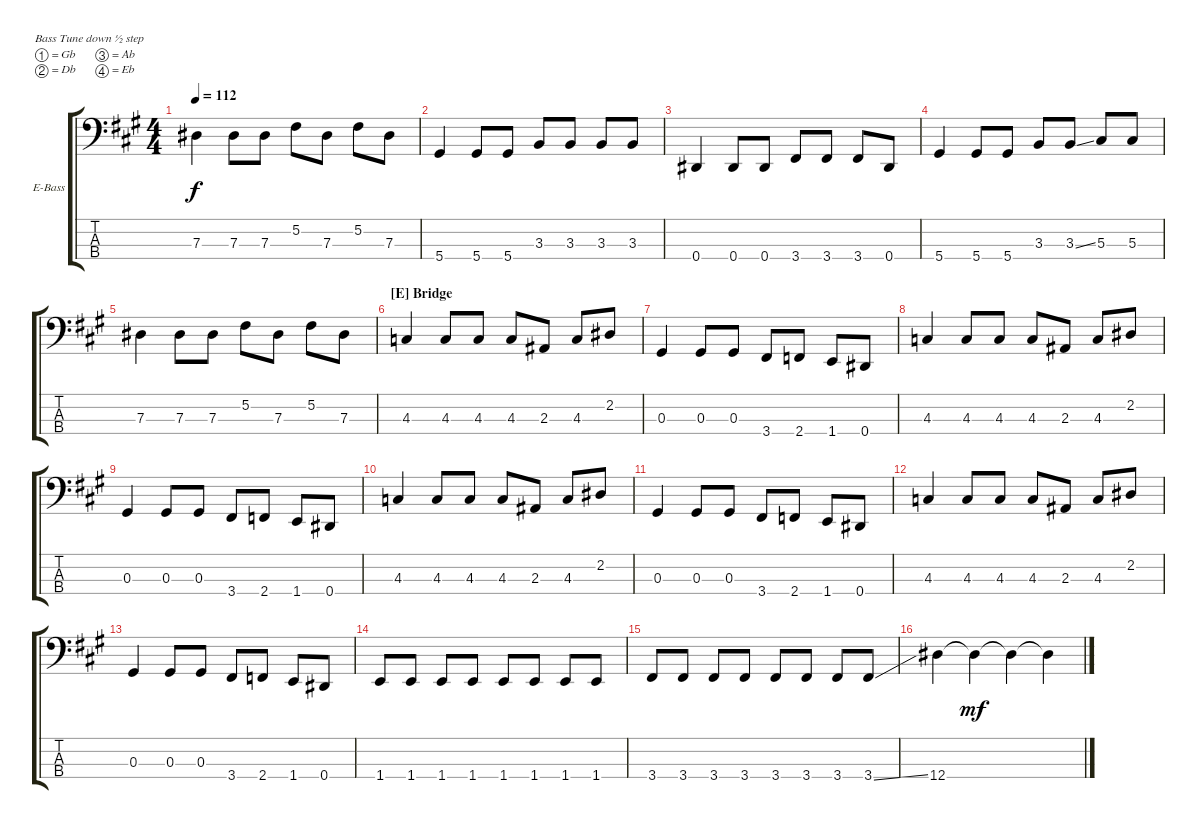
\defaultSystemsLayout 4
\bracketExtendMode groupsimilarinstruments
\firstSystemTrackNameOrientation horizontal
\otherSystemsTrackNameOrientation horizontal
\track ("Electric Bass" "E-Bass") {instrument electricbassfinger}
\staff {score tabs}
\tuning (Gb2 Db2 Ab1 Eb1)
\ts (4 4)
\tempo 112
\clef f4
\scale
1.07062
\ks a
7.3.4{dy f} 7.3.8 7.3.8 5.2.8 7.3.8 5.2.8 7.3.8 |
\scale
0.929382 5.4.4 5.4.8 5.4.8 3.3.8 3.3.8 3.3.8 3.3.8 |
\scale
1.07062 0.4.4 0.4.8 0.4.8 3.4.8 3.4.8 3.4.8 0.4.8 |
\scale
0.929382 5.4.4 5.4.8 5.4.8 3.3.8 3.3{ss}.8 5.3.8 5.3.8 |
\scale
1.07062 7.3.4 7.3.8 7.3.8 5.2.8 7.3.8 5.2.8 7.3.8 |
\section ("E" "Bridge")
\scale
0.929382 4.3.4 4.3.8 4.3.8 4.3.8 2.3.8 4.3.8 2.2.8 |
\scale
1.07062 0.3.4 0.3.8 0.3.8 3.4.8 2.4.8 1.4.8 0.4.8 |
\scale
0.929382 4.3.4 4.3.8 4.3.8 4.3.8 2.3.8 4.3.8 2.2.8 |
\scale
1.07062 0.3.4 0.3.8 0.3.8 3.4.8 2.4.8 1.4.8 0.4.8 |
\scale
0.929382 4.3.4 4.3.8 4.3.8 4.3.8 2.3.8 4.3.8 2.2.8 |
\scale
1.07062 0.3.4 0.3.8 0.3.8 3.4.8 2.4.8 1.4.8 0.4.8 |
\scale
0.929382 4.3.4 4.3.8 4.3.8 4.3.8 2.3.8 4.3.8 2.2.8 |
\scale
1.07062 0.3.4 0.3.8 0.3.8 3.4.8 2.4.8 1.4.8 0.4.8 |
\scale
0.929382 1.4.8 1.4.8 1.4.8 1.4.8 1.4.8 1.4.8 1.4.8 1.4.8 |
\scale
1.07062 3.4.8 3.4.8 3.4.8 3.4.8 3.4.8 3.4.8 3.4.8 3.4{ss}.8 |
\scale
0.929382 12.4.4 12.4{t}.4{dy mf} 12.4{t}.4 12.4{t}.4
